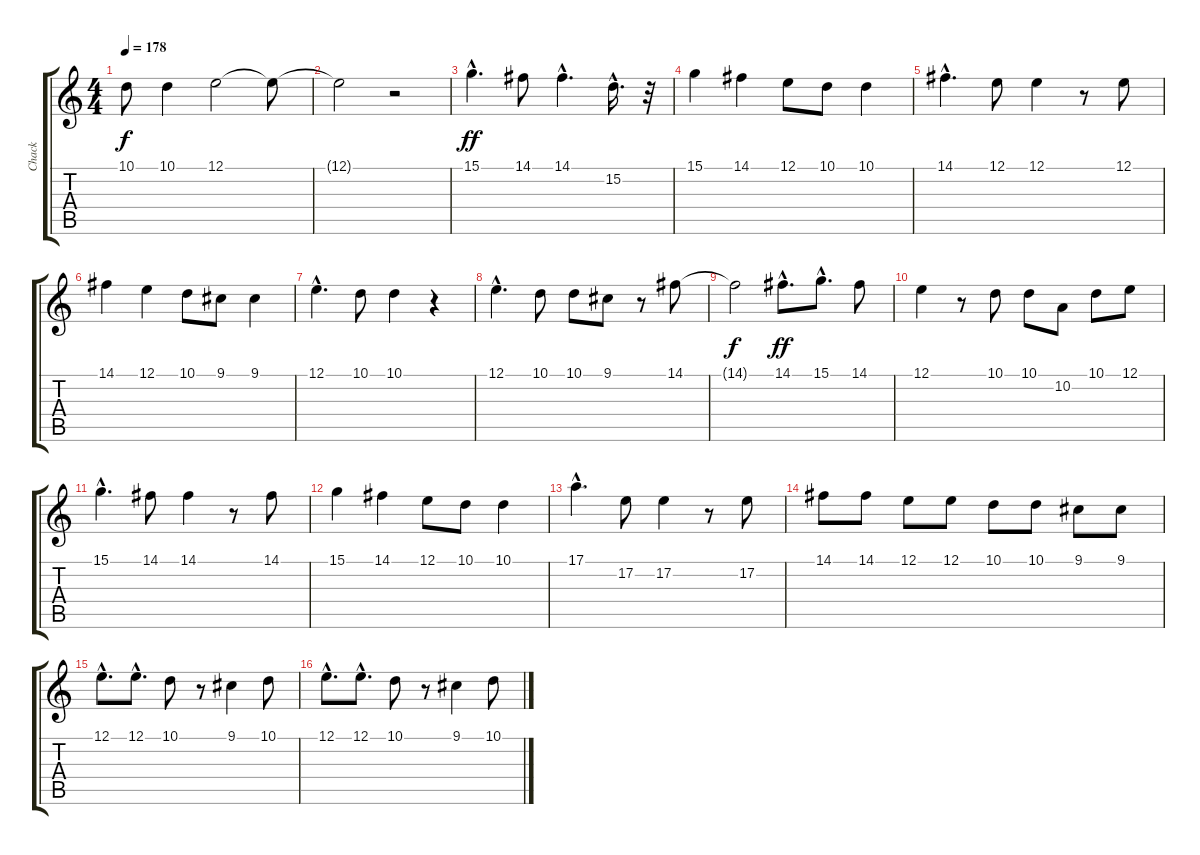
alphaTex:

\track ("Chack" "Chack") {instrument lead6voice}
\staff {score tabs}
\tuning (E4 B3 G3 D3 A2 E2) {hide}
\ts (4 4)
\tempo 178
\clef g2
\ks c
10.1.8{dy f} 10.1.4 12.1.2 12.1{t}.8 |
12.1{t}.2 r.2 |
15.1{hac}.4{d dy ff} 14.1.8 14.1{hac}.4{d} 15.2{hac}.16{d} r.32 |
15.1.4 14.1.4 12.1.8 10.1.8 10.1.4 |
14.1{hac}.4{d} 12.1.8 12.1.4 r.8 12.1.8 |
14.1.4 12.1.4 10.1.8 9.1.8 9.1.4 |
12.1{hac}.4{d} 10.1.8 10.1.4 r.4 |
12.1{hac}.4{d} 10.1.8 10.1.8 9.1.8 r.8 14.1.8 |
14.1{t}.2{dy f} 14.1{hac}.8{d dy ff} 15.1{hac}.8{d} 14.1.8 |
12.1.4 r.8 10.1.8 10.1.8 10.2.8 10.1.8 12.1.8 |
15.1{hac}.4{d} 14.1.8 14.1.4 r.8 14.1.8 |
15.1.4 14.1.4 12.1.8 10.1.8 10.1.4 |
17.1{hac}.4{d} 17.2.8 17.2.4 r.8 17.2.8 |
14.1.8 14.1.8 12.1.8 12.1.8 10.1.8 10.1.8 9.1.8 9.1.8 |
12.1{hac}.8{d} 12.1{hac}.8{d} 10.1.8 r.8 9.1.4 10.1.8 |
12.1{hac}.8{d} 12.1{hac}.8{d} 10.1.8 r.8 9.1.4 10.1.8
